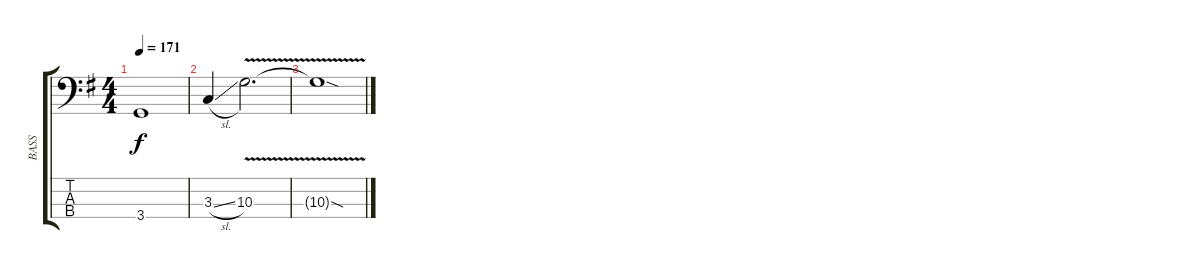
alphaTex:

\track ("BASS" "BASS") {instrument electricbassfinger}
\staff {score tabs}
\tuning (G2 D2 A1 E1) {hide}
\ts (4 4)
\tempo 171
\clef f4
\ks g
3.4{t}.1{dy f} |
3.3{sl}.4 10.3{v}.2{d} |
10.3{sod t}.1
